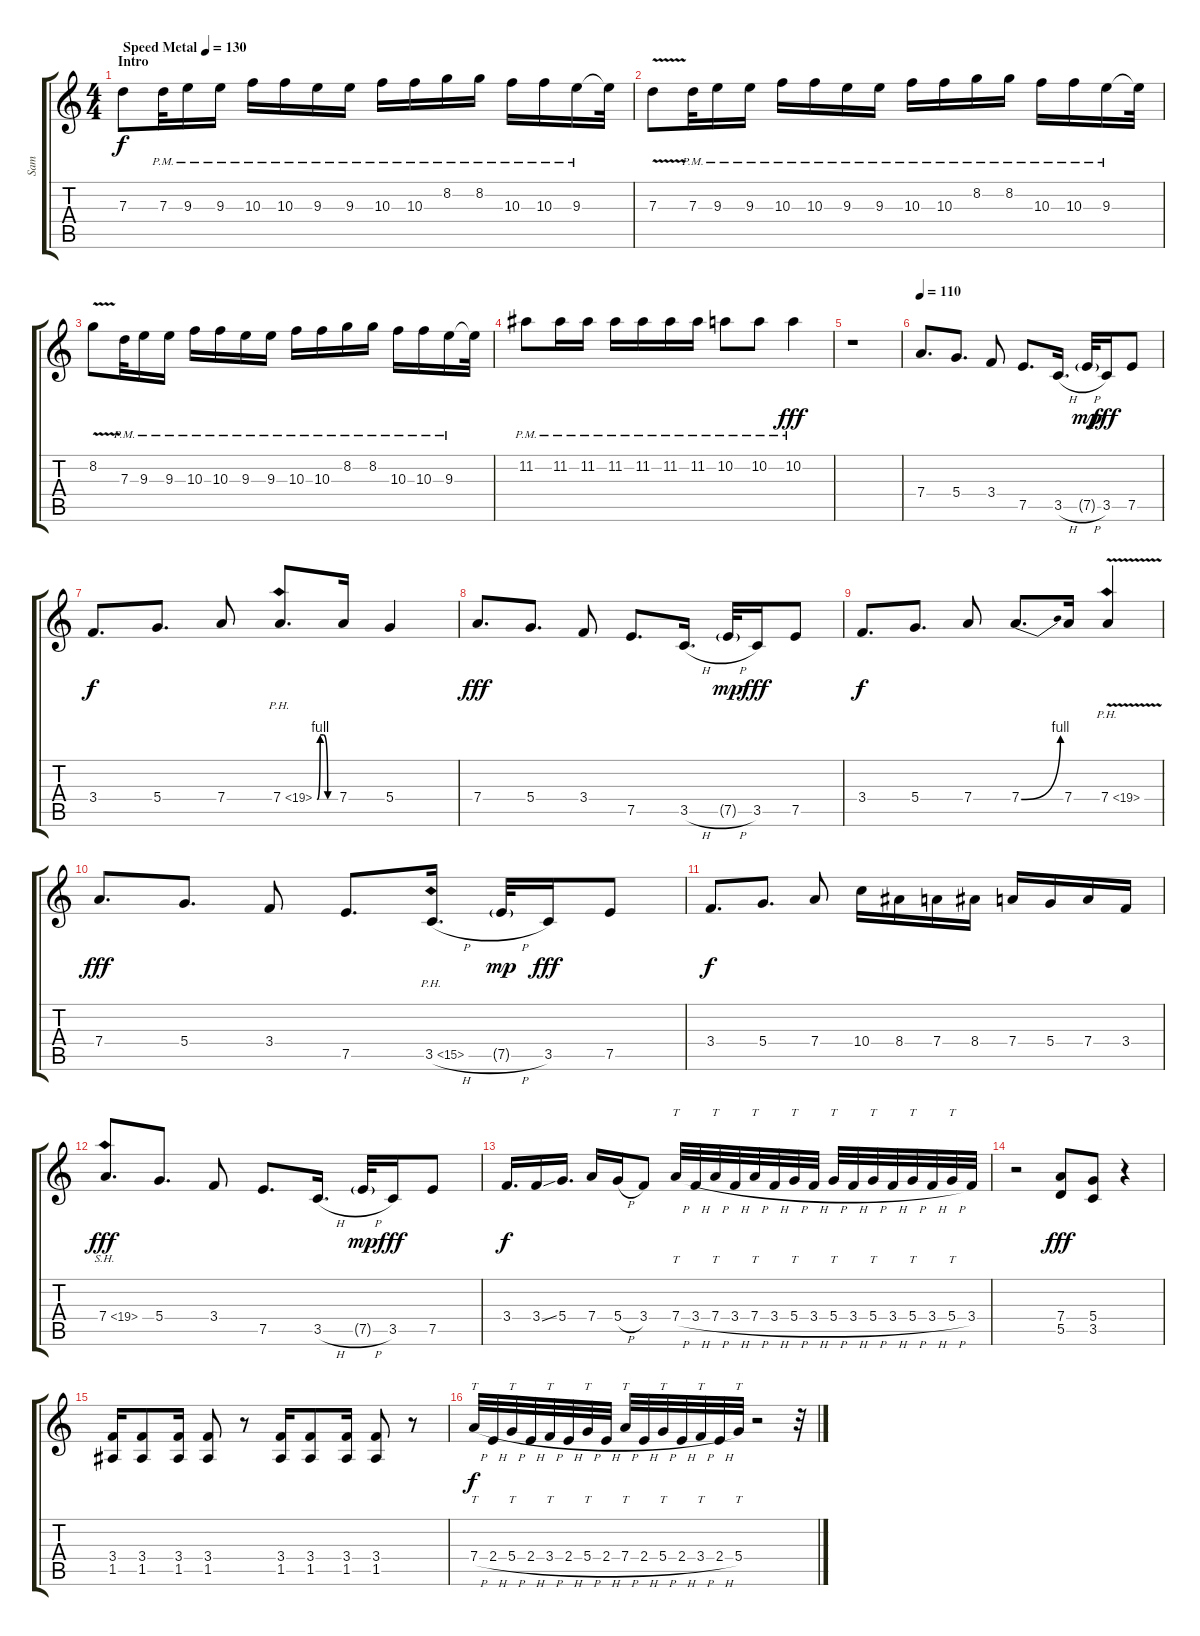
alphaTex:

\track ("Sam" "Sam") {instrument overdrivenguitar}
\staff {score tabs}
\tuning (E4 B3 G3 D3 A2 E2) {hide}
\ts (4 4)
\section ("" "Intro")
\tempo (130 "Speed Metal")
\clef g2
\ks c
7.3.8{dy f instrument overdrivenguitar} 7.3{pm}.32 9.3{pm}.16 9.3{pm}.16 10.3{pm}.16 10.3{pm}.16 9.3{pm}.16 9.3{pm}.16 10.3{pm}.16 10.3{pm}.16 8.2{pm}.16 8.2{pm}.16 10.3{pm}.16 10.3{pm}.16 9.3{pm}.16 9.3{t}.32 |
7.3{v}.8 7.3{pm}.32 9.3{pm}.16 9.3{pm}.16 10.3{pm}.16 10.3{pm}.16 9.3{pm}.16 9.3{pm}.16 10.3{pm}.16 10.3{pm}.16 8.2{pm}.16 8.2{pm}.16 10.3{pm}.16 10.3{pm}.16 9.3{pm}.16 9.3{t}.32 |
8.2{v}.8 7.3{pm}.32 9.3{pm}.16 9.3{pm}.16 10.3{pm}.16 10.3{pm}.16 9.3{pm}.16 9.3{pm}.16 10.3{pm}.16 10.3{pm}.16 8.2{pm}.16 8.2{pm}.16 10.3{pm}.16 10.3{pm}.16 9.3{pm}.16 9.3{t}.32 |
11.2{pm}.8 11.2{pm}.16 11.2{pm}.16 11.2{pm}.16 11.2{pm}.16 11.2{pm}.16 11.2{pm}.16 10.2{pm}.8 10.2{pm}.8 10.2{pm}.4{dy fff} |
r.1 |
\tempo 110
7.4.8{d} 5.4.8{d} 3.4.8 7.5.8{d} 3.5{h}.16{d} 7.5{h g}.32{dy mp} 3.5.16{dy fff} 7.5.8 |
3.4.8{d dy f} 5.4.8{d} 7.4.8 7.4{be (custom 0 0 10 4 20 4 35 0 40 0 60 0) ph 12}.8{d} 7.4.16 5.4.4 |
7.4.8{d dy fff} 5.4.8{d} 3.4.8 7.5.8{d} 3.5{h}.16{d} 7.5{h g}.32{dy mp} 3.5.16{dy fff} 7.5.8 |
3.4.8{d dy f} 5.4.8{d} 7.4.8 7.4{be (bend 0 0 60 4)}.8{d} 7.4.16 7.4{ph 12 v}.4 |
7.4.8{d dy fff} 5.4.8{d} 3.4.8 7.5.8{d} 3.5{ph 12 h}.16{d} 7.5{h g}.32{dy mp} 3.5.16{dy fff} 7.5.8 |
3.4.8{d dy f} 5.4.8{d} 7.4.8 10.4.16 8.4.16 7.4.16 8.4.16 7.4.16 5.4.16 7.4.16 3.4.16 |
7.4{sh 12}.8{d dy fff} 5.4.8{d} 3.4.8 7.5.8{d} 3.5{h}.16{d} 7.5{h g}.32{dy mp} 3.5.16{dy fff} 7.5.8 |
3.4.16{d dy f} 3.4{ss}.16 5.4.16{d} 7.4.16 5.4{h}.16 3.4.8 7.4{h}.32{tt} 3.4{h}.32 7.4{h}.32{tt} 3.4{h}.32 7.4{h}.32{tt} 3.4{h}.32 5.4{h}.32{tt} 3.4{h}.32 5.4{h}.32{tt} 3.4{h}.32 5.4{h}.32{tt} 3.4{h}.32 5.4{h}.32{tt} 3.4{h}.32 5.4{h}.32{tt} 3.4.32 |
r.2 (7.4 5.5).8{dy fff} (5.4 3.5).8 r.4 |
(3.4 1.5).16 (3.4 1.5).8 (3.4 1.5).16 (3.4 1.5).8 r.8 (3.4 1.5).16 (3.4 1.5).8 (3.4 1.5).16 (3.4 1.5).8 r.8 |
7.4{h}.32{tt dy f} 2.4{h}.32 5.4{h}.32{tt} 2.4{h}.32 3.4{h}.32{tt} 2.4{h}.32 5.4{h}.32{tt} 2.4{h}.32 7.4{h}.32{tt} 2.4{h}.32 5.4{h}.32{tt} 2.4{h}.32 3.4{h}.32{tt} 2.4{h}.32 5.4.32{tt} r.2 r.32
